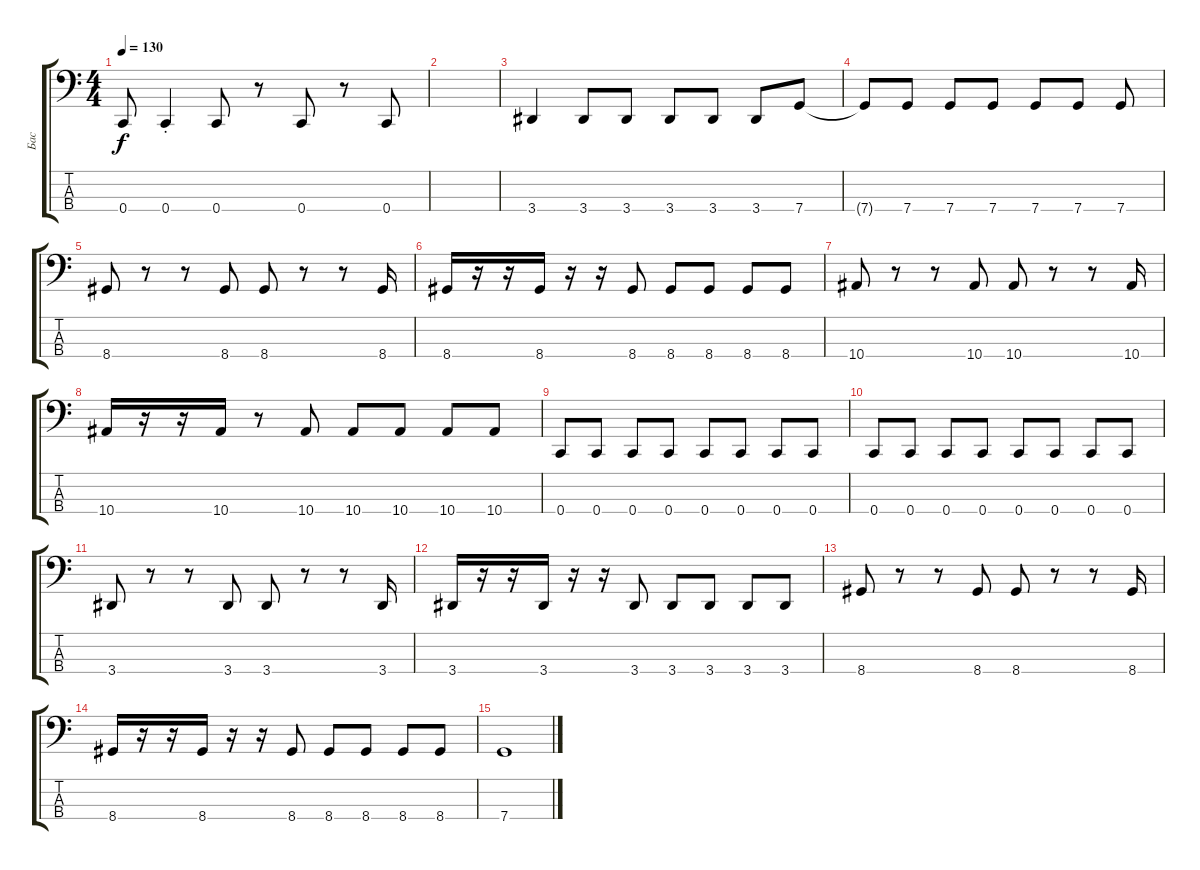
\track ("Бас" "Бас") {instrument electricbasspick}
\staff {score tabs}
\tuning (F2 C2 G1 C1) {hide}
\ts (4 4)
\tempo 130
\clef f4
\ks c
0.4.8{dy f} 0.4{st}.4 0.4.8 r.8 0.4.8 r.8 0.4.8 |
|
3.4.4 3.4.8 3.4.8 3.4.8 3.4.8 3.4.8 7.4.8 |
7.4{t}.8 7.4.8 7.4.8 7.4.8 7.4.8 7.4.8 7.4.8 |
8.4.8 r.8 r.8 8.4.8 8.4.8 r.8 r.8 8.4.16 |
8.4.16 r.16 r.16 8.4.16 r.16 r.16 8.4.8 8.4.8 8.4.8 8.4.8 8.4.8 |
10.4.8 r.8 r.8 10.4.8 10.4.8 r.8 r.8 10.4.16 |
10.4.16 r.16 r.16 10.4.16 r.8 10.4.8 10.4.8 10.4.8 10.4.8 10.4.8 |
0.4.8 0.4.8 0.4.8 0.4.8 0.4.8 0.4.8 0.4.8 0.4.8 |
0.4.8 0.4.8 0.4.8 0.4.8 0.4.8 0.4.8 0.4.8 0.4.8 |
3.4.8 r.8 r.8 3.4.8 3.4.8 r.8 r.8 3.4.16 |
3.4.16 r.16 r.16 3.4.16 r.16 r.16 3.4.8 3.4.8 3.4.8 3.4.8 3.4.8 |
8.4.8 r.8 r.8 8.4.8 8.4.8 r.8 r.8 8.4.16 |
8.4.16 r.16 r.16 8.4.16 r.16 r.16 8.4.8 8.4.8 8.4.8 8.4.8 8.4.8 |
7.4.1
